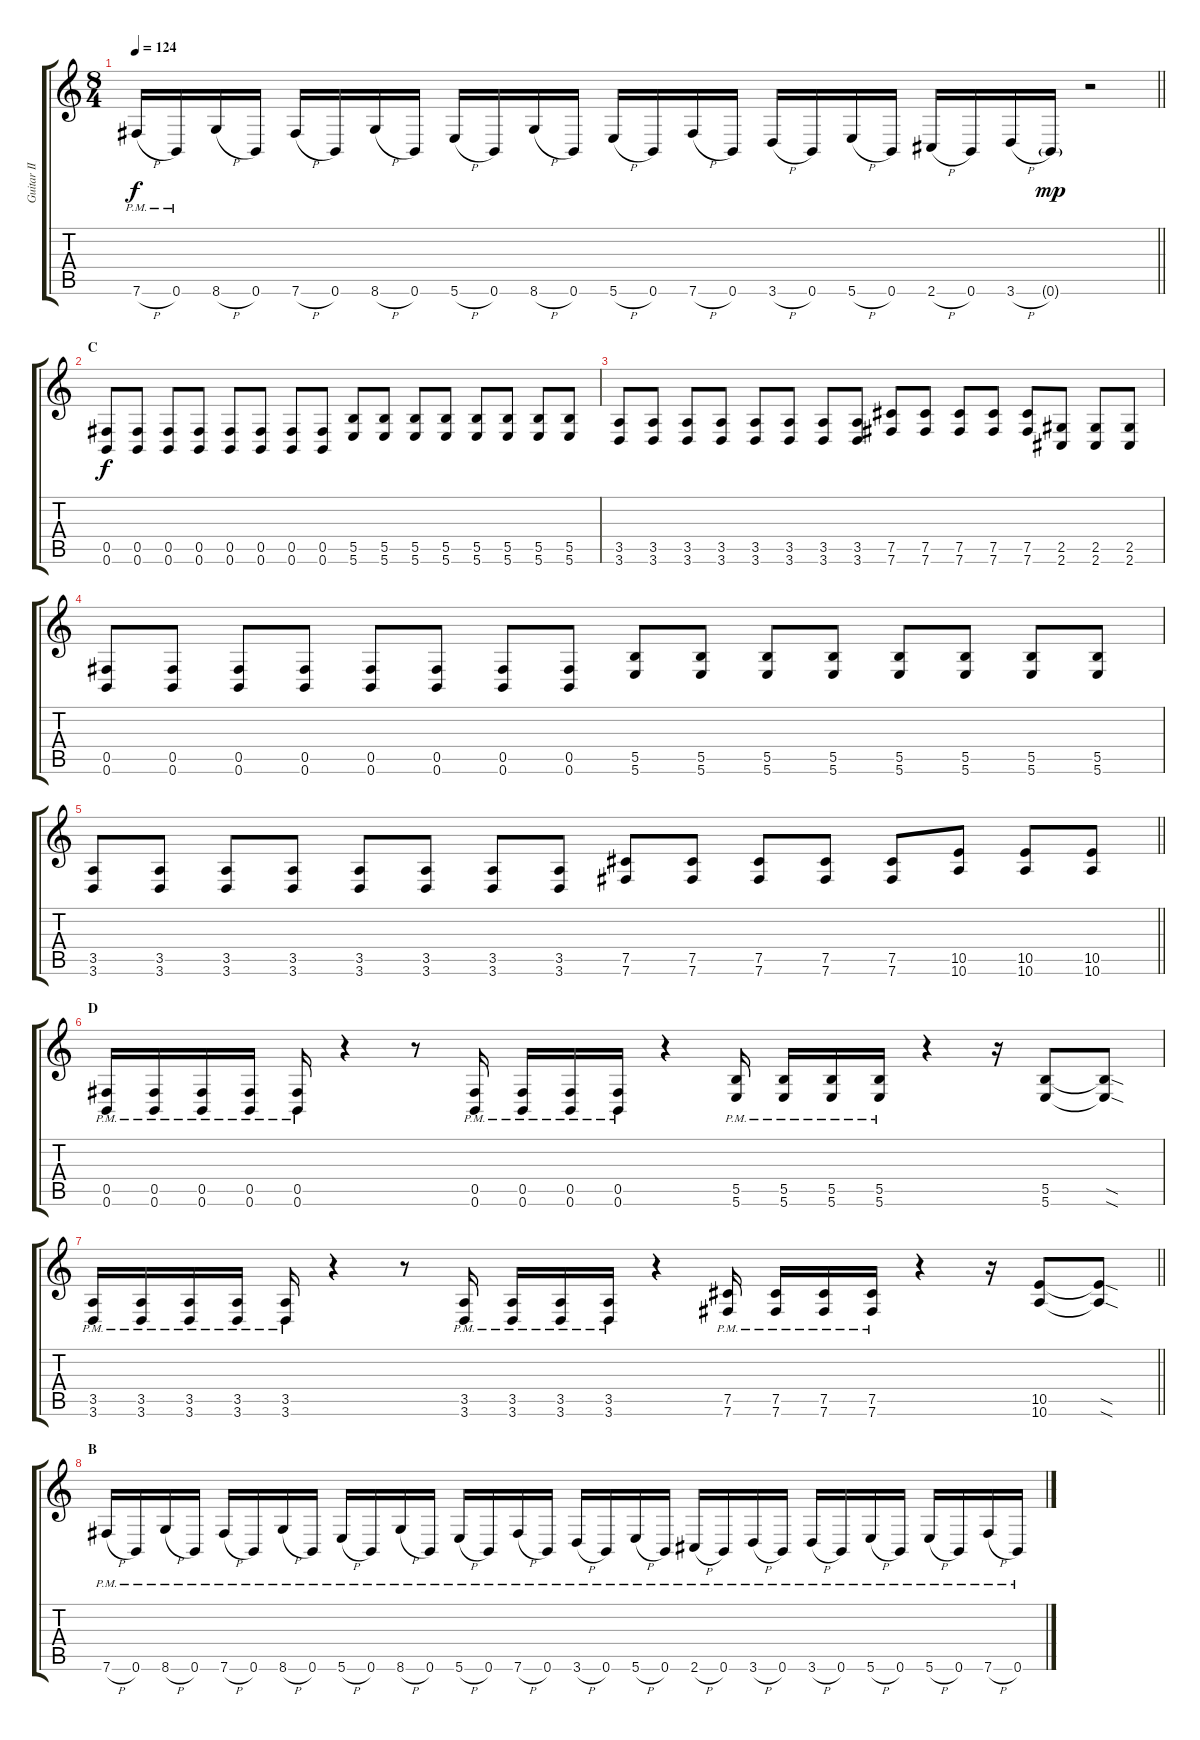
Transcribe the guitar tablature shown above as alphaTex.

\track ("Guitar II" "Guitar II") {instrument distortionguitar}
\staff {score tabs}
\tuning (Db4 Ab3 E3 B2 Gb2 B1) {hide}
\ts (8 4)
\tempo 124
\clef g2
\barLineRight lightlight
\ks c
7.6{h pm}.16{dy f} 0.6{pm}.16 8.6{h}.16 0.6.16 7.6{h}.16 0.6.16 8.6{h}.16 0.6.16 5.6{h}.16 0.6.16 8.6{h}.16 0.6.16 5.6{h}.16 0.6.16 7.6{h}.16 0.6.16 3.6{h}.16 0.6.16 5.6{h}.16 0.6.16 2.6{h}.16 0.6.16 3.6{h}.16 0.6{g}.16{dy mp} r.2 |
\section ("" "C")
(0.5 0.6).8{dy f} (0.5 0.6).8 (0.5 0.6).8 (0.5 0.6).8 (0.5 0.6).8 (0.5 0.6).8 (0.5 0.6).8 (0.5 0.6).8 (5.5 5.6).8 (5.5 5.6).8 (5.5 5.6).8 (5.5 5.6).8 (5.5 5.6).8 (5.5 5.6).8 (5.5 5.6).8 (5.5 5.6).8 |
(3.5 3.6).8 (3.5 3.6).8 (3.5 3.6).8 (3.5 3.6).8 (3.5 3.6).8 (3.5 3.6).8 (3.5 3.6).8 (3.5 3.6).8 (7.5 7.6).8 (7.5 7.6).8 (7.5 7.6).8 (7.5 7.6).8 (7.5 7.6).8 (2.5 2.6).8 (2.5 2.6).8 (2.5 2.6).8 |
(0.5 0.6).8 (0.5 0.6).8 (0.5 0.6).8 (0.5 0.6).8 (0.5 0.6).8 (0.5 0.6).8 (0.5 0.6).8 (0.5 0.6).8 (5.5 5.6).8 (5.5 5.6).8 (5.5 5.6).8 (5.5 5.6).8 (5.5 5.6).8 (5.5 5.6).8 (5.5 5.6).8 (5.5 5.6).8 |
\barLineRight lightlight
(3.5 3.6).8 (3.5 3.6).8 (3.5 3.6).8 (3.5 3.6).8 (3.5 3.6).8 (3.5 3.6).8 (3.5 3.6).8 (3.5 3.6).8 (7.5 7.6).8 (7.5 7.6).8 (7.5 7.6).8 (7.5 7.6).8 (7.5 7.6).8 (10.5 10.6).8 (10.5 10.6).8 (10.5 10.6).8 |
\section ("" "D")
(0.5{pm} 0.6{pm}).16 (0.5{pm} 0.6{pm}).16 (0.5{pm} 0.6{pm}).16 (0.5{pm} 0.6{pm}).16 (0.5{pm} 0.6{pm}).16 r.4 r.8 (0.5{pm} 0.6{pm}).16 (0.5{pm} 0.6{pm}).16 (0.5{pm} 0.6{pm}).16 (0.5{pm} 0.6{pm}).16 r.4 (5.5{pm} 5.6{pm}).16 (5.5{pm} 5.6{pm}).16 (5.5{pm} 5.6{pm}).16 (5.5{pm} 5.6{pm}).16 r.4 r.16 (5.5 5.6).8 (5.5{sod t} 5.6{sod t}).8 |
\barLineRight lightlight
(3.5{pm} 3.6{pm}).16 (3.5{pm} 3.6{pm}).16 (3.5{pm} 3.6{pm}).16 (3.5{pm} 3.6{pm}).16 (3.5{pm} 3.6{pm}).16 r.4 r.8 (3.5{pm} 3.6{pm}).16 (3.5{pm} 3.6{pm}).16 (3.5{pm} 3.6{pm}).16 (3.5{pm} 3.6{pm}).16 r.4 (7.5{pm} 7.6{pm}).16 (7.5{pm} 7.6{pm}).16 (7.5{pm} 7.6{pm}).16 (7.5{pm} 7.6{pm}).16 r.4 r.16 (10.5 10.6).8 (10.5{sod t} 10.6{sod t}).8 |
\section ("" "B")
7.6{h pm}.16 0.6{pm}.16 8.6{h pm}.16 0.6{pm}.16 7.6{h pm}.16 0.6{pm}.16 8.6{h pm}.16 0.6{pm}.16 5.6{h pm}.16 0.6{pm}.16 8.6{h pm}.16 0.6{pm}.16 5.6{h pm}.16 0.6{pm}.16 7.6{h pm}.16 0.6{pm}.16 3.6{h pm}.16 0.6{pm}.16 5.6{h pm}.16 0.6{pm}.16 2.6{h pm}.16 0.6{pm}.16 3.6{h pm}.16 0.6{pm}.16 3.6{h pm}.16 0.6{pm}.16 5.6{h pm}.16 0.6{pm}.16 5.6{h pm}.16 0.6{pm}.16 7.6{h pm}.16 0.6{pm}.16
